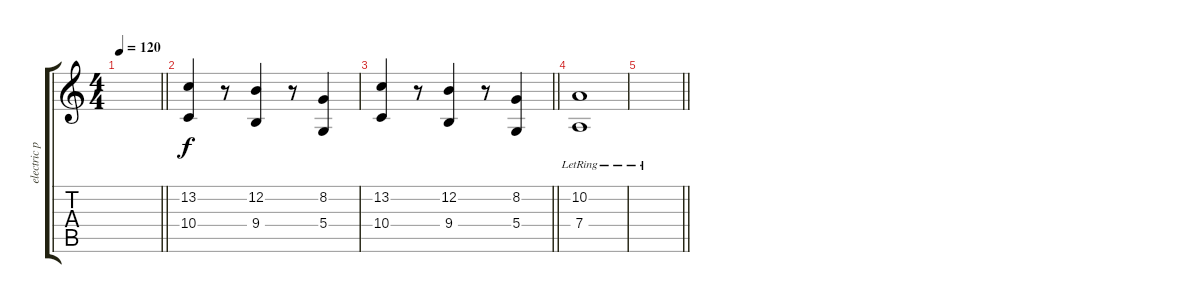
\track ("electric piano (david)" "electric p") {instrument electricgrandpiano}
\staff {score tabs}
\tuning (E4 B3 G3 D3 A2 E2) {hide}
\ts (4 4)
\tempo 120
\clef g2
\barLineRight lightlight
\ks c
|
(13.2 10.4).4 r.8 (12.2 9.4).4 r.8 (8.2 5.4).4 |
\barLineRight lightlight
(13.2 10.4).4 r.8 (12.2 9.4).4 r.8 (8.2 5.4).4 |
(10.2{lr} 7.4).1 |
\barLineRight lightlight
